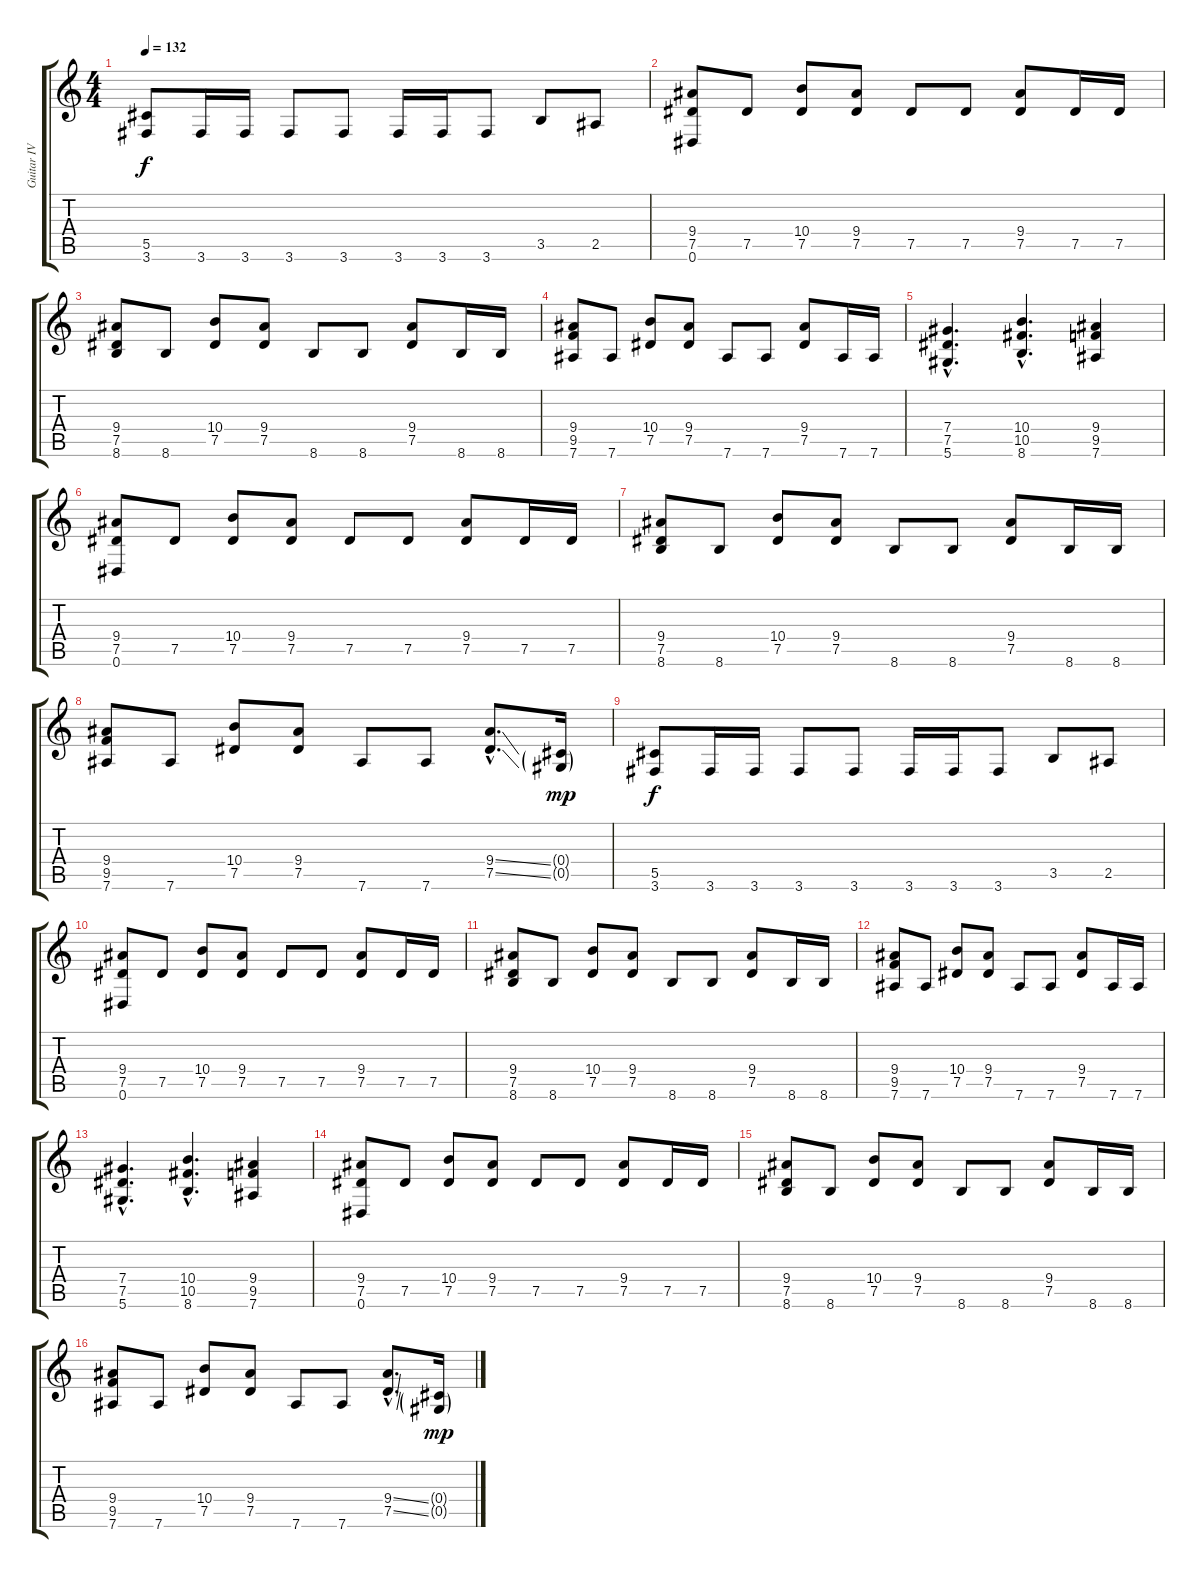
\track ("Guitar IV" "Guitar IV") {instrument distortionguitar}
\staff {score tabs}
\tuning (Eb4 Bb3 Gb3 Db3 Ab2 Eb2) {hide}
\ts (4 4)
\tempo 132
\clef g2
\ks c
(5.5 3.6).8{dy f} 3.6.16 3.6.16 3.6.8 3.6.8 3.6.16 3.6.16 3.6.8 3.5.8 2.5.8 |
(9.4 7.5 0.6).8 7.5.8 (10.4 7.5).8 (9.4 7.5).8 7.5.8 7.5.8 (9.4 7.5).8 7.5.16 7.5.16 |
(9.4 7.5 8.6).8 8.6.8 (10.4 7.5).8 (9.4 7.5).8 8.6.8 8.6.8 (9.4 7.5).8 8.6.16 8.6.16 |
(9.4 9.5 7.6).8 7.6.8 (10.4 7.5).8 (9.4 7.5).8 7.6.8 7.6.8 (9.4 7.5).8 7.6.16 7.6.16 |
(7.4{hac} 7.5{hac} 5.6{hac}).4{d} (10.4{hac} 10.5{hac} 8.6{hac}).4{d} (9.4 9.5 7.6).4 |
(9.4 7.5 0.6).8 7.5.8 (10.4 7.5).8 (9.4 7.5).8 7.5.8 7.5.8 (9.4 7.5).8 7.5.16 7.5.16 |
(9.4 7.5 8.6).8 8.6.8 (10.4 7.5).8 (9.4 7.5).8 8.6.8 8.6.8 (9.4 7.5).8 8.6.16 8.6.16 |
(9.4 9.5 7.6).8 7.6.8 (10.4 7.5).8 (9.4 7.5).8 7.6.8 7.6.8 (9.4{ss hac} 7.5{ss hac}).8{d} (0.4{g} 0.5{g}).16{dy mp} |
(5.5 3.6).8{dy f} 3.6.16 3.6.16 3.6.8 3.6.8 3.6.16 3.6.16 3.6.8 3.5.8 2.5.8 |
(9.4 7.5 0.6).8 7.5.8 (10.4 7.5).8 (9.4 7.5).8 7.5.8 7.5.8 (9.4 7.5).8 7.5.16 7.5.16 |
(9.4 7.5 8.6).8 8.6.8 (10.4 7.5).8 (9.4 7.5).8 8.6.8 8.6.8 (9.4 7.5).8 8.6.16 8.6.16 |
(9.4 9.5 7.6).8 7.6.8 (10.4 7.5).8 (9.4 7.5).8 7.6.8 7.6.8 (9.4 7.5).8 7.6.16 7.6.16 |
(7.4{hac} 7.5{hac} 5.6{hac}).4{d} (10.4{hac} 10.5{hac} 8.6{hac}).4{d} (9.4 9.5 7.6).4 |
(9.4 7.5 0.6).8 7.5.8 (10.4 7.5).8 (9.4 7.5).8 7.5.8 7.5.8 (9.4 7.5).8 7.5.16 7.5.16 |
(9.4 7.5 8.6).8 8.6.8 (10.4 7.5).8 (9.4 7.5).8 8.6.8 8.6.8 (9.4 7.5).8 8.6.16 8.6.16 |
(9.4 9.5 7.6).8 7.6.8 (10.4 7.5).8 (9.4 7.5).8 7.6.8 7.6.8 (9.4{ss hac} 7.5{ss hac}).8{d} (0.4{g} 0.5{g}).16{dy mp}
